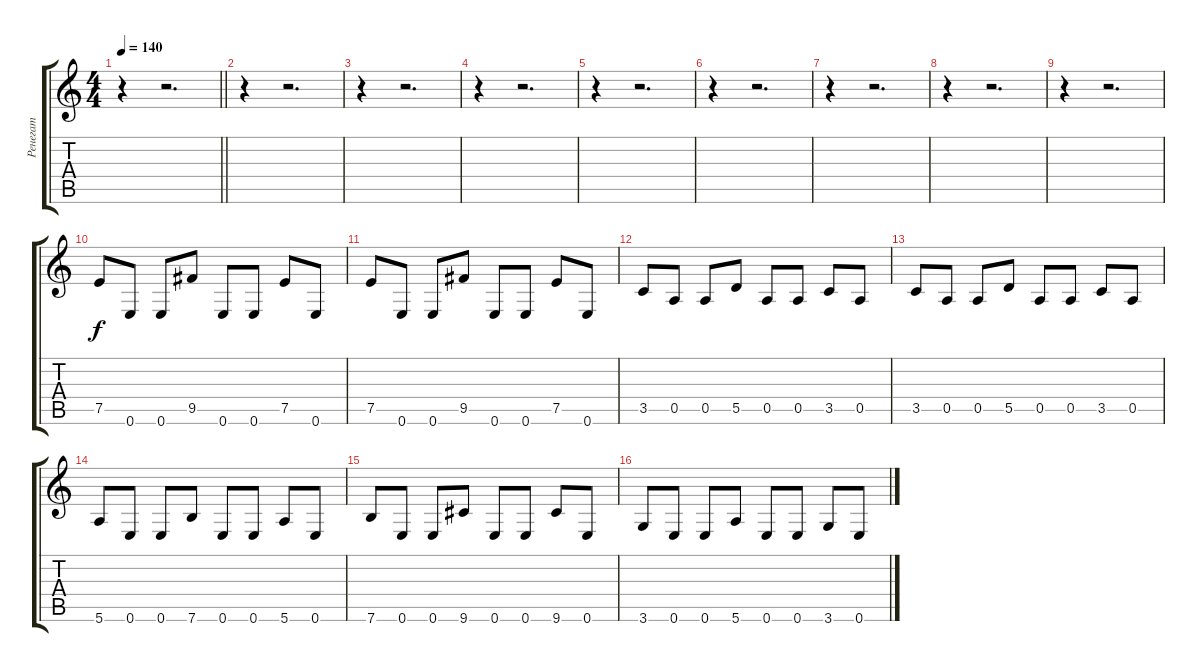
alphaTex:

\track ("Ренегат" "Ренегат") {instrument overdrivenguitar}
\staff {score tabs}
\tuning (E4 B3 G3 D3 A2 E2) {hide}
\ts (4 4)
\tempo 140
\clef g2
\barLineRight lightlight
\ks c
r.4{dy f} r.2{d} |
r.4 r.2{d} |
r.4 r.2{d} |
r.4 r.2{d} |
r.4 r.2{d} |
r.4 r.2{d} |
r.4 r.2{d} |
r.4 r.2{d} |
r.4 r.2{d} |
7.5.8 0.6.8 0.6.8 9.5.8 0.6.8 0.6.8 7.5.8 0.6.8 |
7.5.8 0.6.8 0.6.8 9.5.8 0.6.8 0.6.8 7.5.8 0.6.8 |
3.5.8 0.5.8 0.5.8 5.5.8 0.5.8 0.5.8 3.5.8 0.5.8 |
3.5.8 0.5.8 0.5.8 5.5.8 0.5.8 0.5.8 3.5.8 0.5.8 |
5.6.8 0.6.8 0.6.8 7.6.8 0.6.8 0.6.8 5.6.8 0.6.8 |
7.6.8 0.6.8 0.6.8 9.6.8 0.6.8 0.6.8 9.6.8 0.6.8 |
3.6.8 0.6.8 0.6.8 5.6.8 0.6.8 0.6.8 3.6.8 0.6.8
